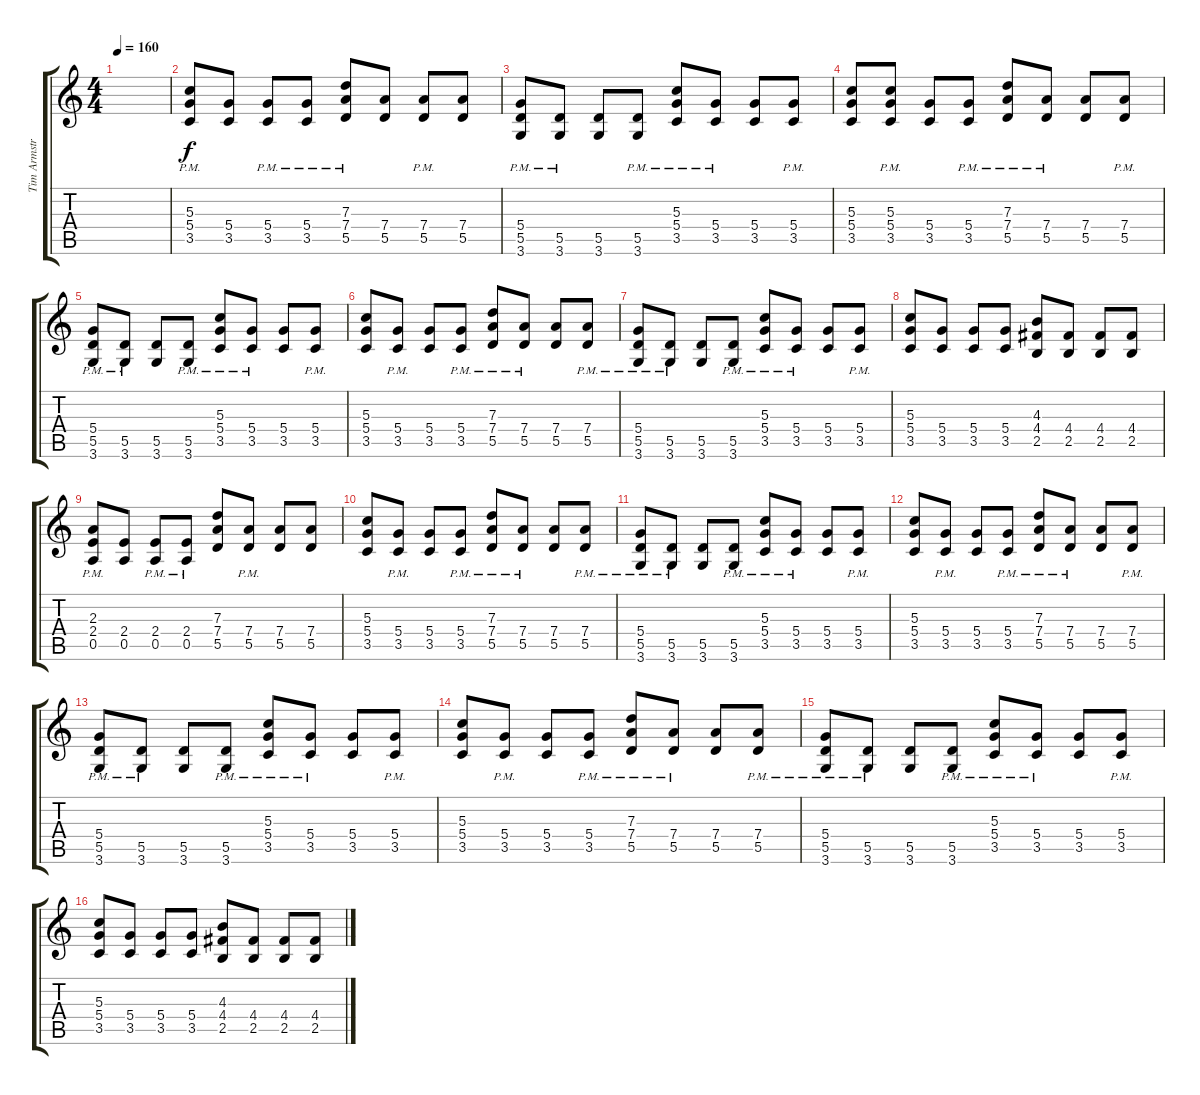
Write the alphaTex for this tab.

\track ("Tim Armstrong" "Tim Armstr") {instrument distortionguitar}
\staff {score tabs}
\tuning (E4 B3 G3 D3 A2 E2) {hide}
\ts (4 4)
\tempo 160
\clef g2
\ks c
|
(5.3 5.4 3.5{pm}).8 (5.4 3.5).8 (5.4 3.5{pm}).8 (5.4 3.5{pm}).8 (7.3 7.4 5.5{pm}).8 (7.4 5.5).8 (7.4 5.5{pm}).8 (7.4 5.5).8 |
(5.4 5.5{pm} 3.6).8 (5.5{pm} 3.6).8 (5.5 3.6).8 (5.5{pm} 3.6).8 (5.3 5.4 3.5{pm}).8 (5.4 3.5{pm}).8 (5.4 3.5).8 (5.4 3.5{pm}).8 |
(5.3 5.4 3.5).8 (5.3 5.4 3.5{pm}).8 (5.4 3.5).8 (5.4 3.5{pm}).8 (7.3 7.4 5.5{pm}).8 (7.4 5.5{pm}).8 (7.4 5.5).8 (7.4 5.5{pm}).8 |
(5.4 5.5{pm} 3.6).8 (5.5{pm} 3.6).8 (5.5 3.6).8 (5.5{pm} 3.6).8 (5.3 5.4 3.5{pm}).8 (5.4 3.5{pm}).8 (5.4 3.5).8 (5.4 3.5{pm}).8 |
(5.3 5.4 3.5).8 (5.4 3.5{pm}).8 (5.4 3.5).8 (5.4 3.5{pm}).8 (7.3 7.4 5.5{pm}).8 (7.4 5.5{pm}).8 (7.4 5.5).8 (7.4 5.5{pm}).8 |
(5.4 5.5{pm} 3.6).8 (5.5{pm} 3.6).8 (5.5 3.6).8 (5.5{pm} 3.6).8 (5.3 5.4 3.5{pm}).8 (5.4 3.5{pm}).8 (5.4 3.5).8 (5.4 3.5{pm}).8 |
(5.3 5.4 3.5).8 (5.4 3.5).8 (5.4 3.5).8 (5.4 3.5).8 (4.3 4.4 2.5).8 (4.4 2.5).8 (4.4 2.5).8 (4.4 2.5).8 |
(2.3 2.4 0.5{pm}).8 (2.4 0.5).8 (2.4 0.5{pm}).8 (2.4 0.5{pm}).8 (7.3 7.4 5.5).8 (7.4 5.5{pm}).8 (7.4 5.5).8 (7.4 5.5).8 |
(5.3 5.4 3.5).8 (5.4 3.5{pm}).8 (5.4 3.5).8 (5.4 3.5{pm}).8 (7.3 7.4 5.5{pm}).8 (7.4 5.5{pm}).8 (7.4 5.5).8 (7.4 5.5{pm}).8 |
(5.4 5.5{pm} 3.6).8 (5.5{pm} 3.6).8 (5.5 3.6).8 (5.5{pm} 3.6).8 (5.3 5.4 3.5{pm}).8 (5.4 3.5{pm}).8 (5.4 3.5).8 (5.4 3.5{pm}).8 |
(5.3 5.4 3.5).8 (5.4 3.5{pm}).8 (5.4 3.5).8 (5.4 3.5{pm}).8 (7.3 7.4 5.5{pm}).8 (7.4 5.5{pm}).8 (7.4 5.5).8 (7.4 5.5{pm}).8 |
(5.4 5.5{pm} 3.6).8 (5.5{pm} 3.6).8 (5.5 3.6).8 (5.5{pm} 3.6).8 (5.3 5.4 3.5{pm}).8 (5.4 3.5{pm}).8 (5.4 3.5).8 (5.4 3.5{pm}).8 |
(5.3 5.4 3.5).8 (5.4 3.5{pm}).8 (5.4 3.5).8 (5.4 3.5{pm}).8 (7.3 7.4 5.5{pm}).8 (7.4 5.5{pm}).8 (7.4 5.5).8 (7.4 5.5{pm}).8 |
(5.4 5.5{pm} 3.6).8 (5.5{pm} 3.6).8 (5.5 3.6).8 (5.5{pm} 3.6).8 (5.3 5.4 3.5{pm}).8 (5.4 3.5{pm}).8 (5.4 3.5).8 (5.4 3.5{pm}).8 |
(5.3 5.4 3.5).8 (5.4 3.5).8 (5.4 3.5).8 (5.4 3.5).8 (4.3 4.4 2.5).8 (4.4 2.5).8 (4.4 2.5).8 (4.4 2.5).8
